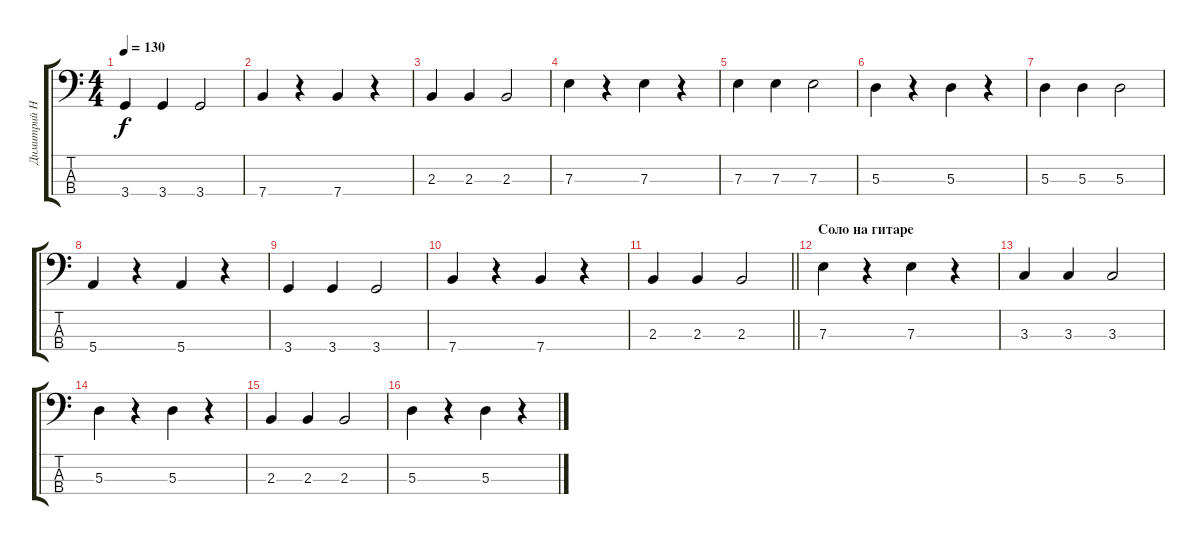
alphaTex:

\track ("Димитрий Наскидашвили" "Димитрий Н") {instrument electricbassfinger}
\staff {score tabs}
\tuning (G2 D2 A1 E1) {hide}
\ts (4 4)
\tempo 130
\clef f4
\ks c
3.4.4{dy f} 3.4.4 3.4.2 |
7.4.4 r.4 7.4.4 r.4 |
2.3.4 2.3.4 2.3.2 |
7.3.4 r.4 7.3.4 r.4 |
7.3.4 7.3.4 7.3.2 |
5.3.4 r.4 5.3.4 r.4 |
5.3.4 5.3.4 5.3.2 |
5.4.4 r.4 5.4.4 r.4 |
3.4.4 3.4.4 3.4.2 |
7.4.4 r.4 7.4.4 r.4 |
\barLineRight lightlight
2.3.4 2.3.4 2.3.2 |
\section ("" "Соло на гитаре")
7.3.4 r.4 7.3.4 r.4 |
3.3.4 3.3.4 3.3.2 |
5.3.4 r.4 5.3.4 r.4 |
2.3.4 2.3.4 2.3.2 |
5.3.4 r.4 5.3.4 r.4
